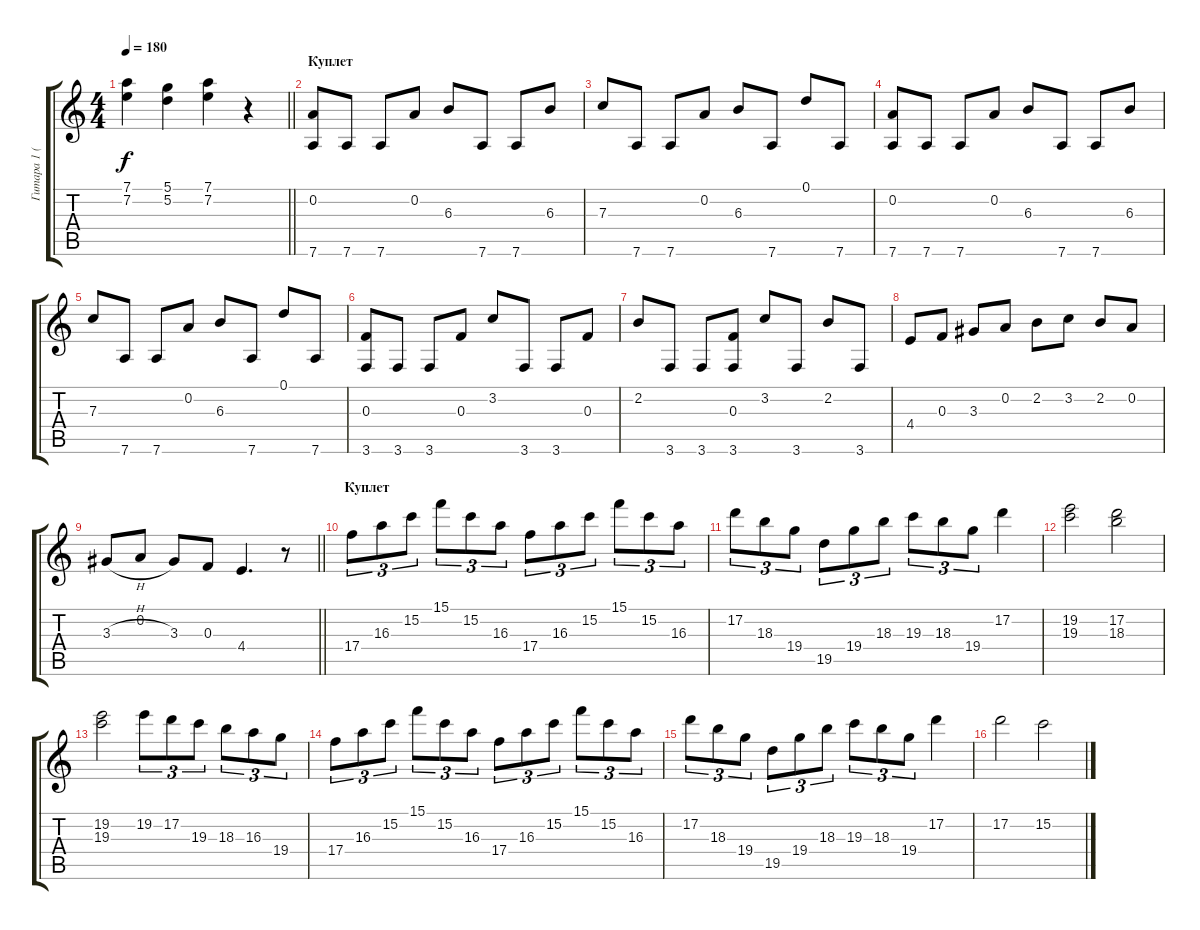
\track ("Гитара 1 (2)" "Гитара 1 (") {instrument overdrivenguitar}
\staff {score tabs}
\tuning (D4 A3 F3 C3 G2 D2) {hide}
\ts (4 4)
\tempo 180
\clef g2
\barLineRight lightlight
\ks c
(7.1 7.2).4{dy f} (5.1 5.2).4 (7.1 7.2).4 r.4 |
\section ("" "Куплет")
(0.2 7.6).8 7.6.8 7.6.8 0.2.8 6.3.8 7.6.8 7.6.8 6.3.8 |
7.3.8 7.6.8 7.6.8 0.2.8 6.3.8 7.6.8 0.1.8 7.6.8 |
(0.2 7.6).8 7.6.8 7.6.8 0.2.8 6.3.8 7.6.8 7.6.8 6.3.8 |
7.3.8 7.6.8 7.6.8 0.2.8 6.3.8 7.6.8 0.1.8 7.6.8 |
(0.3 3.6).8 3.6.8 3.6.8 0.3.8 3.2.8 3.6.8 3.6.8 0.3.8 |
2.2.8 3.6.8 3.6.8 (0.3 3.6).8 3.2.8 3.6.8 2.2.8 3.6.8 |
4.4.8 0.3.8 3.3.8 0.2.8 2.2.8 3.2.8 2.2.8 0.2.8 |
\barLineRight lightlight
3.3{h}.8 0.2.8 3.3.8 0.3.8 4.4.4{d} r.8 |
\section ("" "Куплет")
17.4.8{tu (3 2)} 16.3.8{tu (3 2)} 15.2.8{tu (3 2)} 15.1.8{tu (3 2)} 15.2.8{tu (3 2)} 16.3.8{tu (3 2)} 17.4.8{tu (3 2)} 16.3.8{tu (3 2)} 15.2.8{tu (3 2)} 15.1.8{tu (3 2)} 15.2.8{tu (3 2)} 16.3.8{tu (3 2)} |
17.2.8{tu (3 2)} 18.3.8{tu (3 2)} 19.4.8{tu (3 2)} 19.5.8{tu (3 2)} 19.4.8{tu (3 2)} 18.3.8{tu (3 2)} 19.3.8{tu (3 2)} 18.3.8{tu (3 2)} 19.4.8{tu (3 2)} 17.2.4 |
(19.2 19.3).2 (17.2 18.3).2 |
(19.2 19.3).2 19.2.8{tu (3 2)} 17.2.8{tu (3 2)} 19.3.8{tu (3 2)} 18.3.8{tu (3 2)} 16.3.8{tu (3 2)} 19.4.8{tu (3 2)} |
17.4.8{tu (3 2)} 16.3.8{tu (3 2)} 15.2.8{tu (3 2)} 15.1.8{tu (3 2)} 15.2.8{tu (3 2)} 16.3.8{tu (3 2)} 17.4.8{tu (3 2)} 16.3.8{tu (3 2)} 15.2.8{tu (3 2)} 15.1.8{tu (3 2)} 15.2.8{tu (3 2)} 16.3.8{tu (3 2)} |
17.2.8{tu (3 2)} 18.3.8{tu (3 2)} 19.4.8{tu (3 2)} 19.5.8{tu (3 2)} 19.4.8{tu (3 2)} 18.3.8{tu (3 2)} 19.3.8{tu (3 2)} 18.3.8{tu (3 2)} 19.4.8{tu (3 2)} 17.2.4 |
17.2.2 15.2.2
